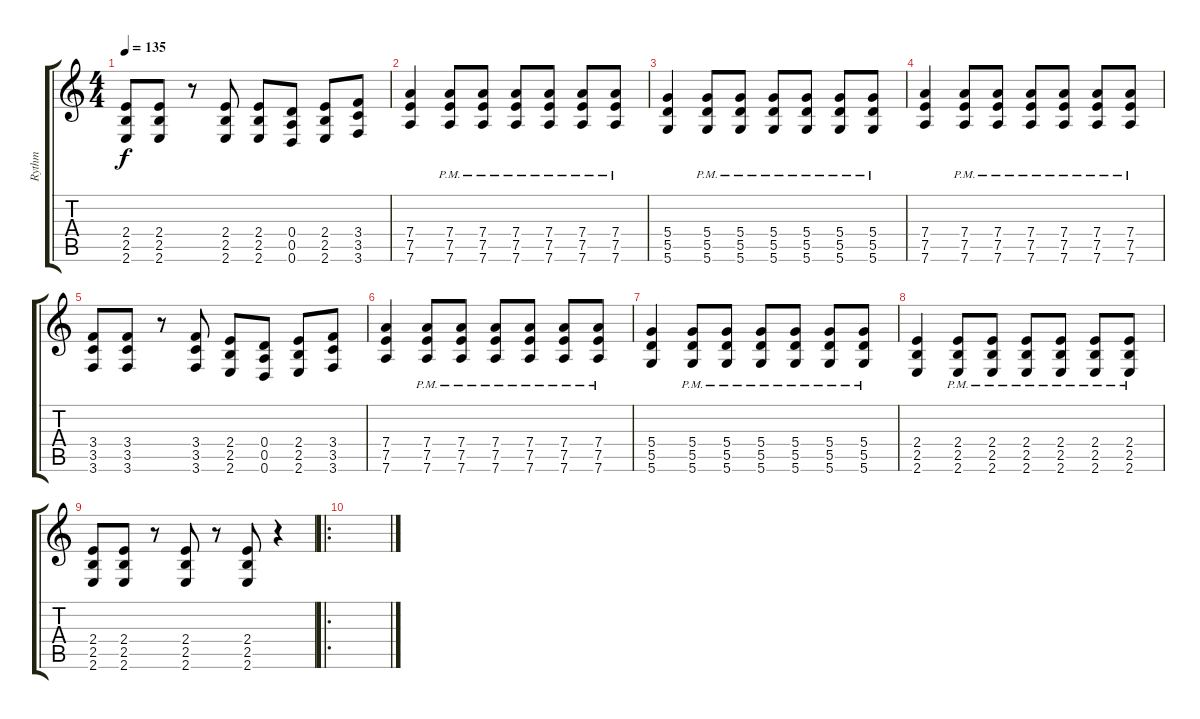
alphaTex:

\track ("Rythm" "Rythm") {instrument distortionguitar}
\staff {score tabs}
\tuning (E4 B3 G3 D3 A2 D2) {hide}
\ts (4 4)
\tempo 135
\clef g2
\ks c
(2.4 2.5 2.6).8{dy f} (2.4 2.5 2.6).8 r.8 (2.4 2.5 2.6).8 (2.4 2.5 2.6).8 (0.4 0.5 0.6).8 (2.4 2.5 2.6).8 (3.4 3.5 3.6).8 |
(7.4 7.5 7.6).4 (7.4{pm} 7.5{pm} 7.6{pm}).8 (7.4{pm} 7.5{pm} 7.6{pm}).8 (7.4{pm} 7.5{pm} 7.6{pm}).8 (7.4{pm} 7.5{pm} 7.6{pm}).8 (7.4{pm} 7.5{pm} 7.6{pm}).8 (7.4{pm} 7.5{pm} 7.6{pm}).8 |
(5.4 5.5 5.6).4 (5.4{pm} 5.5{pm} 5.6{pm}).8 (5.4{pm} 5.5{pm} 5.6{pm}).8 (5.4{pm} 5.5{pm} 5.6{pm}).8 (5.4{pm} 5.5{pm} 5.6{pm}).8 (5.4{pm} 5.5{pm} 5.6{pm}).8 (5.4{pm} 5.5{pm} 5.6{pm}).8 |
(7.4 7.5 7.6).4 (7.4{pm} 7.5{pm} 7.6{pm}).8 (7.4{pm} 7.5{pm} 7.6{pm}).8 (7.4{pm} 7.5{pm} 7.6{pm}).8 (7.4{pm} 7.5{pm} 7.6{pm}).8 (7.4{pm} 7.5{pm} 7.6{pm}).8 (7.4{pm} 7.5{pm} 7.6{pm}).8 |
(3.4 3.5 3.6).8 (3.4 3.5 3.6).8 r.8 (3.4 3.5 3.6).8 (2.4 2.5 2.6).8 (0.4 0.5 0.6).8 (2.4 2.5 2.6).8 (3.4 3.5 3.6).8 |
(7.4 7.5 7.6).4 (7.4{pm} 7.5{pm} 7.6{pm}).8 (7.4{pm} 7.5{pm} 7.6{pm}).8 (7.4{pm} 7.5{pm} 7.6{pm}).8 (7.4{pm} 7.5{pm} 7.6{pm}).8 (7.4{pm} 7.5{pm} 7.6{pm}).8 (7.4{pm} 7.5{pm} 7.6{pm}).8 |
(5.4 5.5 5.6).4 (5.4{pm} 5.5{pm} 5.6{pm}).8 (5.4{pm} 5.5{pm} 5.6{pm}).8 (5.4{pm} 5.5{pm} 5.6{pm}).8 (5.4{pm} 5.5{pm} 5.6{pm}).8 (5.4{pm} 5.5{pm} 5.6{pm}).8 (5.4{pm} 5.5{pm} 5.6{pm}).8 |
(2.4 2.5 2.6).4 (2.4{pm} 2.5{pm} 2.6{pm}).8 (2.4{pm} 2.5{pm} 2.6{pm}).8 (2.4{pm} 2.5{pm} 2.6{pm}).8 (2.4{pm} 2.5{pm} 2.6{pm}).8 (2.4{pm} 2.5{pm} 2.6{pm}).8 (2.4{pm} 2.5{pm} 2.6{pm}).8 |
(2.4 2.5 2.6).8 (2.4 2.5 2.6).8 r.8 (2.4 2.5 2.6).8 r.8 (2.4 2.5 2.6).8 r.4 |
\ro
